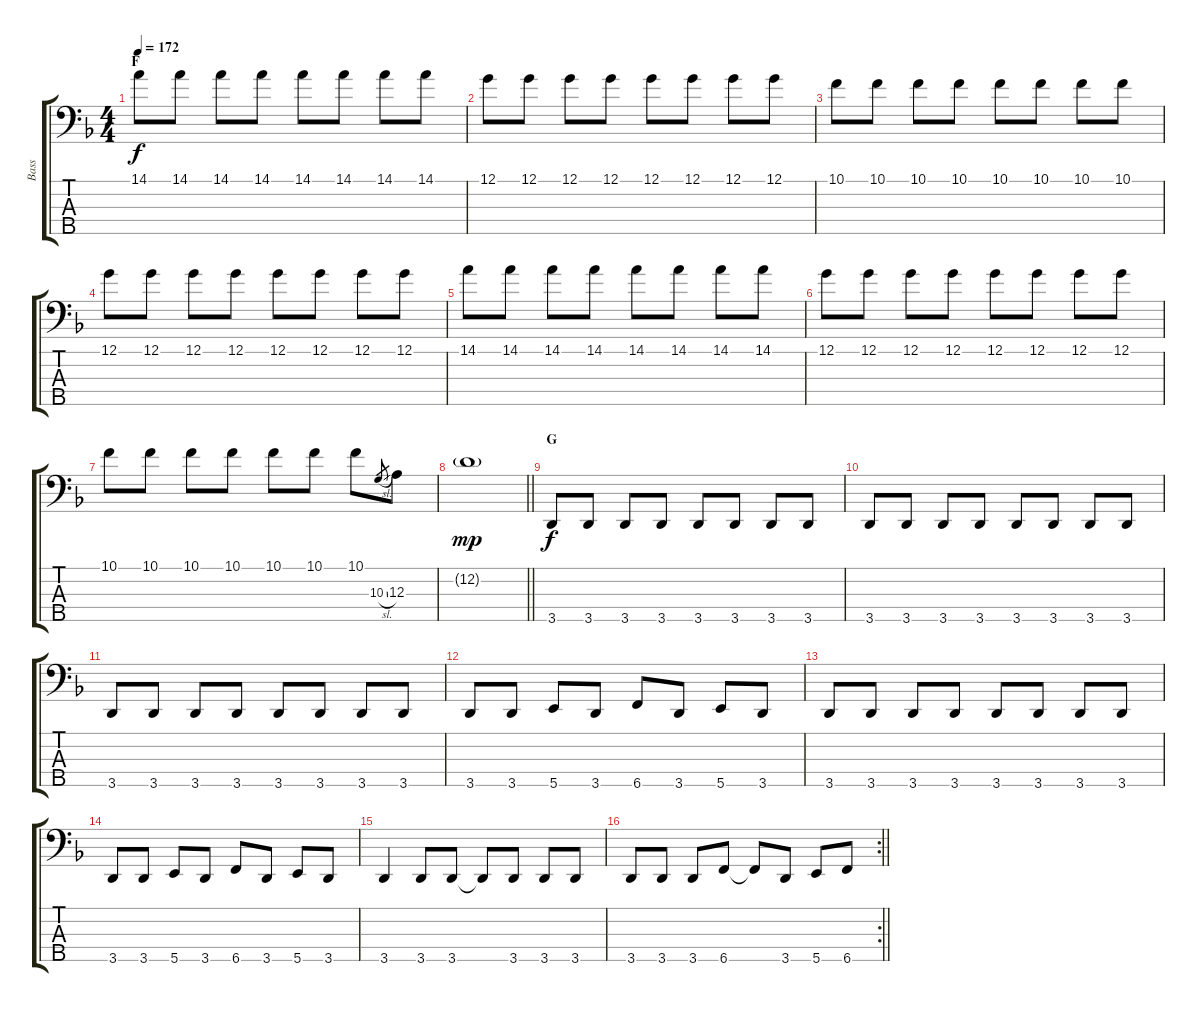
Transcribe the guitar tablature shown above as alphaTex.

\track ("Bass" "Bass") {instrument electricbassfinger}
\staff {score tabs}
\tuning (G2 D2 A1 E1 B0) {hide}
\ts (4 4)
\section ("" "F")
\tempo 172
\clef f4
\ks f
14.1.8{dy f} 14.1.8 14.1.8 14.1.8 14.1.8 14.1.8 14.1.8 14.1.8 |
12.1.8 12.1.8 12.1.8 12.1.8 12.1.8 12.1.8 12.1.8 12.1.8 |
10.1.8 10.1.8 10.1.8 10.1.8 10.1.8 10.1.8 10.1.8 10.1.8 |
12.1.8 12.1.8 12.1.8 12.1.8 12.1.8 12.1.8 12.1.8 12.1.8 |
14.1.8 14.1.8 14.1.8 14.1.8 14.1.8 14.1.8 14.1.8 14.1.8 |
12.1.8 12.1.8 12.1.8 12.1.8 12.1.8 12.1.8 12.1.8 12.1.8 |
10.1.8 10.1.8 10.1.8 10.1.8 10.1.8 10.1.8 10.1.8 10.3{sl}.8{gr} 12.3.8 |
\barLineRight lightlight
12.2{g}.1{dy mp} |
\section ("" "G")
3.5.8{dy f} 3.5.8 3.5.8 3.5.8 3.5.8 3.5.8 3.5.8 3.5.8 |
3.5.8 3.5.8 3.5.8 3.5.8 3.5.8 3.5.8 3.5.8 3.5.8 |
3.5.8 3.5.8 3.5.8 3.5.8 3.5.8 3.5.8 3.5.8 3.5.8 |
3.5.8 3.5.8 5.5.8 3.5.8 6.5.8 3.5.8 5.5.8 3.5.8 |
3.5.8 3.5.8 3.5.8 3.5.8 3.5.8 3.5.8 3.5.8 3.5.8 |
3.5.8 3.5.8 5.5.8 3.5.8 6.5.8 3.5.8 5.5.8 3.5.8 |
3.5.4 3.5.8 3.5.8 3.5{t}.8 3.5.8 3.5.8 3.5.8 |
\rc 2
\barLineRight lightlight
3.5.8 3.5.8 3.5.8 6.5.8 6.5{t}.8 3.5.8 5.5.8 6.5.8
